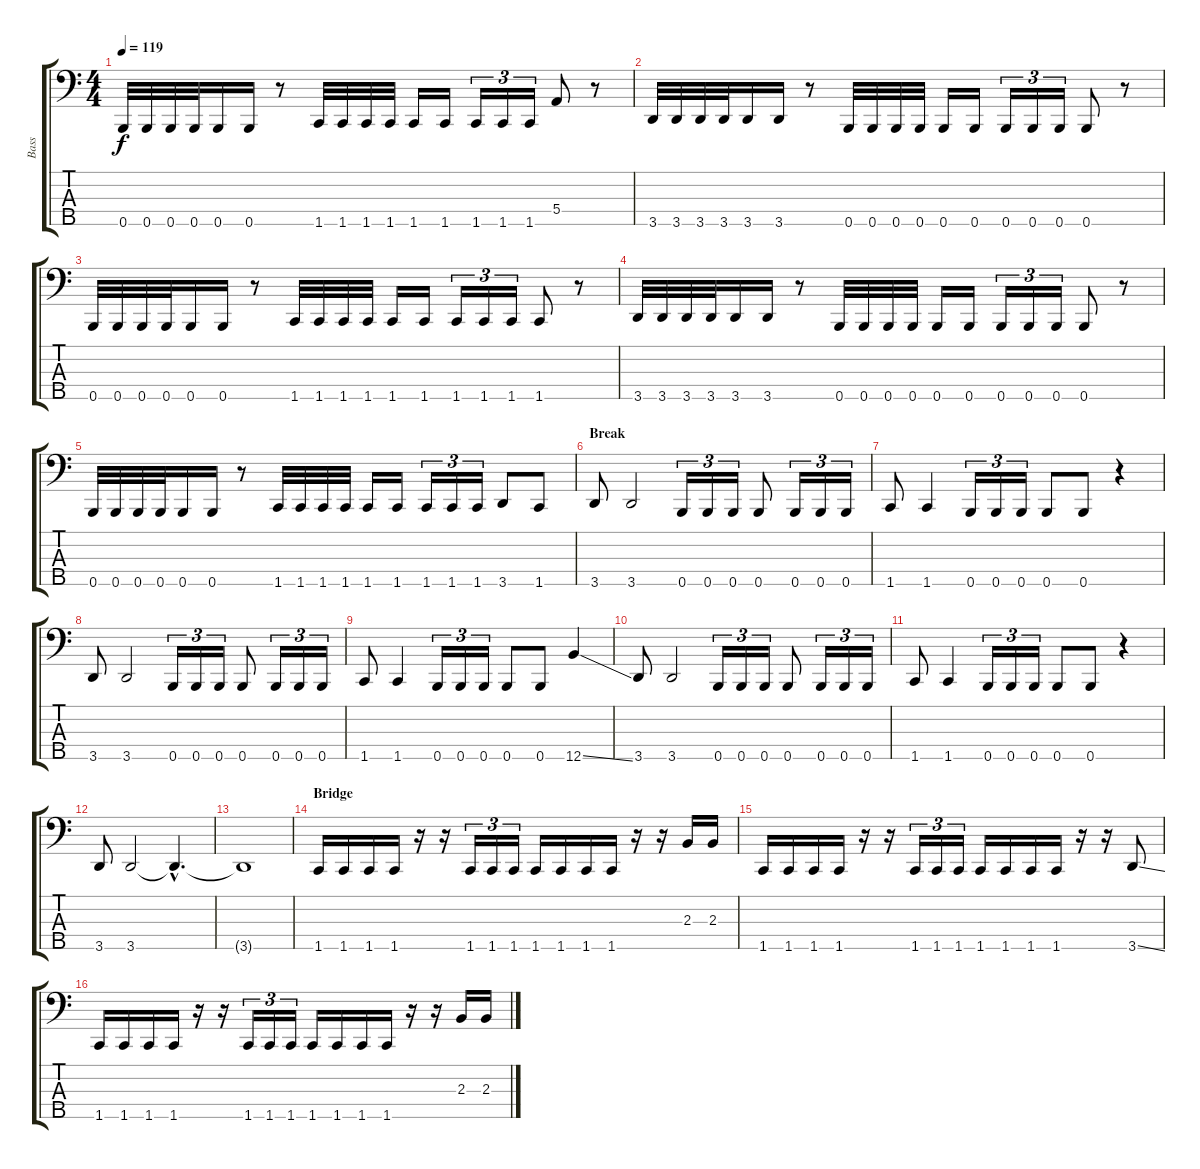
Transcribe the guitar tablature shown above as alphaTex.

\track ("Bass" "Bass") {instrument electricbasspick}
\staff {score tabs}
\tuning (G2 D2 A1 E1 B0) {hide}
\ts (4 4)
\tempo 119
\clef f4
\ks c
0.5.32{dy f} 0.5.32 0.5.32 0.5.32 0.5.16 0.5.16 r.8 1.5.32 1.5.32 1.5.32 1.5.32 1.5.16 1.5.16 1.5.16{tu (3 2)} 1.5.16{tu (3 2)} 1.5.16{tu (3 2)} 5.4.8 r.8 |
3.5.32 3.5.32 3.5.32 3.5.32 3.5.16 3.5.16 r.8 0.5.32 0.5.32 0.5.32 0.5.32 0.5.16 0.5.16 0.5.16{tu (3 2)} 0.5.16{tu (3 2)} 0.5.16{tu (3 2)} 0.5.8 r.8 |
0.5.32 0.5.32 0.5.32 0.5.32 0.5.16 0.5.16 r.8 1.5.32 1.5.32 1.5.32 1.5.32 1.5.16 1.5.16 1.5.16{tu (3 2)} 1.5.16{tu (3 2)} 1.5.16{tu (3 2)} 1.5.8 r.8 |
3.5.32 3.5.32 3.5.32 3.5.32 3.5.16 3.5.16 r.8 0.5.32 0.5.32 0.5.32 0.5.32 0.5.16 0.5.16 0.5.16{tu (3 2)} 0.5.16{tu (3 2)} 0.5.16{tu (3 2)} 0.5.8 r.8 |
0.5.32 0.5.32 0.5.32 0.5.32 0.5.16 0.5.16 r.8 1.5.32 1.5.32 1.5.32 1.5.32 1.5.16 1.5.16 1.5.16{tu (3 2)} 1.5.16{tu (3 2)} 1.5.16{tu (3 2)} 3.5.8 1.5.8 |
\section ("" "Break")
3.5.8 3.5.2 0.5.16{tu (3 2)} 0.5.16{tu (3 2)} 0.5.16{tu (3 2)} 0.5.8 0.5.16{tu (3 2)} 0.5.16{tu (3 2)} 0.5.16{tu (3 2)} |
1.5.8 1.5.4 0.5.16{tu (3 2)} 0.5.16{tu (3 2)} 0.5.16{tu (3 2)} 0.5.8 0.5.8 r.4 |
3.5.8 3.5.2 0.5.16{tu (3 2)} 0.5.16{tu (3 2)} 0.5.16{tu (3 2)} 0.5.8 0.5.16{tu (3 2)} 0.5.16{tu (3 2)} 0.5.16{tu (3 2)} |
1.5.8 1.5.4 0.5.16{tu (3 2)} 0.5.16{tu (3 2)} 0.5.16{tu (3 2)} 0.5.8 0.5.8 12.5{ss}.4 |
3.5.8 3.5.2 0.5.16{tu (3 2)} 0.5.16{tu (3 2)} 0.5.16{tu (3 2)} 0.5.8 0.5.16{tu (3 2)} 0.5.16{tu (3 2)} 0.5.16{tu (3 2)} |
1.5.8 1.5.4 0.5.16{tu (3 2)} 0.5.16{tu (3 2)} 0.5.16{tu (3 2)} 0.5.8 0.5.8 r.4 |
3.5.8 3.5.2 3.5{hac t}.4{d} |
3.5{t}.1 |
\section ("" "Bridge")
1.5.16 1.5.16 1.5.16 1.5.16 r.16 r.16 1.5.16{tu (3 2)} 1.5.16{tu (3 2)} 1.5.16{tu (3 2)} 1.5.16 1.5.16 1.5.16 1.5.16 r.16 r.16 2.3.16 2.3.16 |
1.5.16 1.5.16 1.5.16 1.5.16 r.16 r.16 1.5.16{tu (3 2)} 1.5.16{tu (3 2)} 1.5.16{tu (3 2)} 1.5.16 1.5.16 1.5.16 1.5.16 r.16 r.16 3.5{ss}.8 |
1.5.16 1.5.16 1.5.16 1.5.16 r.16 r.16 1.5.16{tu (3 2)} 1.5.16{tu (3 2)} 1.5.16{tu (3 2)} 1.5.16 1.5.16 1.5.16 1.5.16 r.16 r.16 2.3.16 2.3.16
